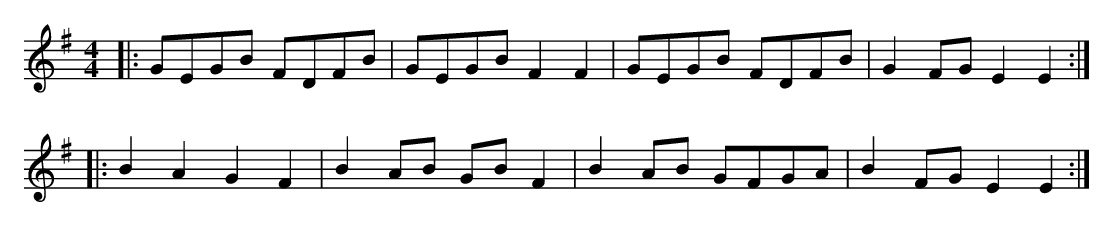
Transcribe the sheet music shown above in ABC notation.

X:1
M:4/4
K:Emin
|:GEGB FDFB|GEGB F2F2|GEGB FDFB|G2FG E2E2:|
|:B2A2 G2F2|B2AB GBF2|B2AB GFGA|B2FG E2E2:|
